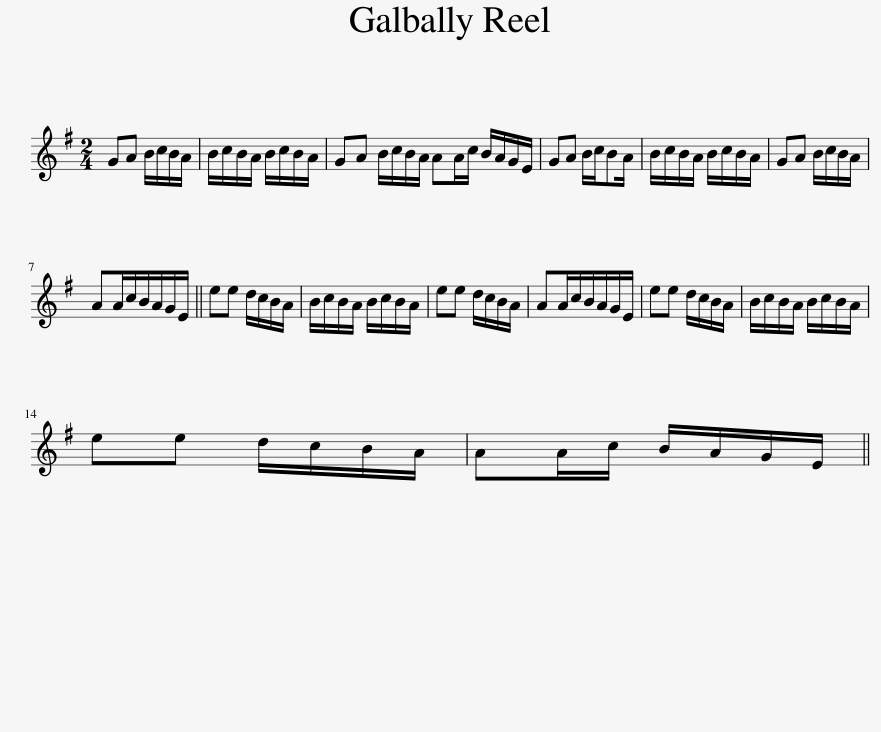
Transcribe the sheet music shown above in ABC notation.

X:1
L:1/8
M:2/4
I:linebreak $
K:G
V:1 treble
V:1
 GA B/c/B/A/ | B/c/B/A/ B/c/B/A/ | GA B/c/B/A/ AA/c/ B/A/G/E/ | GA B/c/BA/ | B/c/B/A/ B/c/B/A/ | %5
 GA B/c/B/A/ |$ AA/c/B/A/G/E/ || ee d/c/B/A/ | B/c/B/A/ B/c/B/A/ | ee d/c/B/A/ | %10
 AA/c/B/A/G/E/ | ee d/c/B/A/ | B/c/B/A/ B/c/B/A/ |$ ee d/c/B/A/ | AA/c/ B/A/G/E/ || %15
